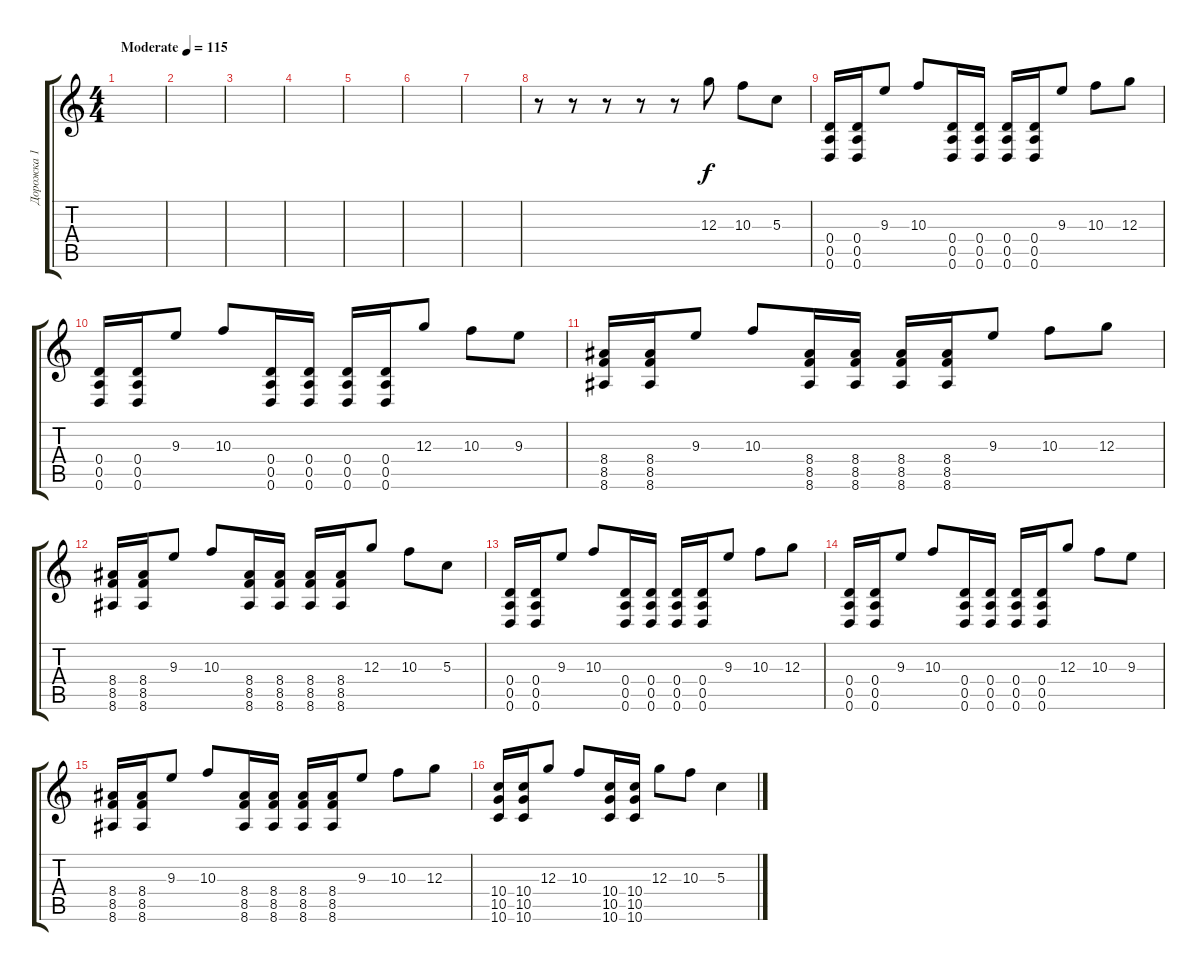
\track ("Дорожка 1" "Дорожка 1") {instrument distortionguitar}
\staff {score tabs}
\tuning (E4 B3 G3 D3 A2 D2) {hide}
\ts (4 4)
\tempo (115 "Moderate")
\clef g2
\ks c
|
|
|
|
|
|
|
r.8 r.8 r.8 r.8 r.8 12.3.8 10.3.8 5.3.8 |
(0.4 0.5 0.6).16 (0.4 0.5 0.6).16 9.3.8 10.3.8 (0.4 0.5 0.6).16 (0.4 0.5 0.6).16 (0.4 0.5 0.6).16 (0.4 0.5 0.6).16 9.3.8 10.3.8 12.3.8 |
(0.4 0.5 0.6).16 (0.4 0.5 0.6).16 9.3.8 10.3.8 (0.4 0.5 0.6).16 (0.4 0.5 0.6).16 (0.4 0.5 0.6).16 (0.4 0.5 0.6).16 12.3.8 10.3.8 9.3.8 |
(8.4 8.5 8.6).16 (8.4 8.5 8.6).16 9.3.8 10.3.8 (8.4 8.5 8.6).16 (8.4 8.5 8.6).16 (8.4 8.5 8.6).16 (8.4 8.5 8.6).16 9.3.8 10.3.8 12.3.8 |
(8.4 8.5 8.6).16 (8.4 8.5 8.6).16 9.3.8 10.3.8 (8.4 8.5 8.6).16 (8.4 8.5 8.6).16 (8.4 8.5 8.6).16 (8.4 8.5 8.6).16 12.3.8 10.3.8 5.3.8 |
(0.4 0.5 0.6).16 (0.4 0.5 0.6).16 9.3.8 10.3.8 (0.4 0.5 0.6).16 (0.4 0.5 0.6).16 (0.4 0.5 0.6).16 (0.4 0.5 0.6).16 9.3.8 10.3.8 12.3.8 |
(0.4 0.5 0.6).16 (0.4 0.5 0.6).16 9.3.8 10.3.8 (0.4 0.5 0.6).16 (0.4 0.5 0.6).16 (0.4 0.5 0.6).16 (0.4 0.5 0.6).16 12.3.8 10.3.8 9.3.8 |
(8.4 8.5 8.6).16 (8.4 8.5 8.6).16 9.3.8 10.3.8 (8.4 8.5 8.6).16 (8.4 8.5 8.6).16 (8.4 8.5 8.6).16 (8.4 8.5 8.6).16 9.3.8 10.3.8 12.3.8 |
(10.4 10.5 10.6).16 (10.4 10.5 10.6).16 12.3.8 10.3.8 (10.4 10.5 10.6).16 (10.4 10.5 10.6).16 12.3.8 10.3.8 5.3.4
